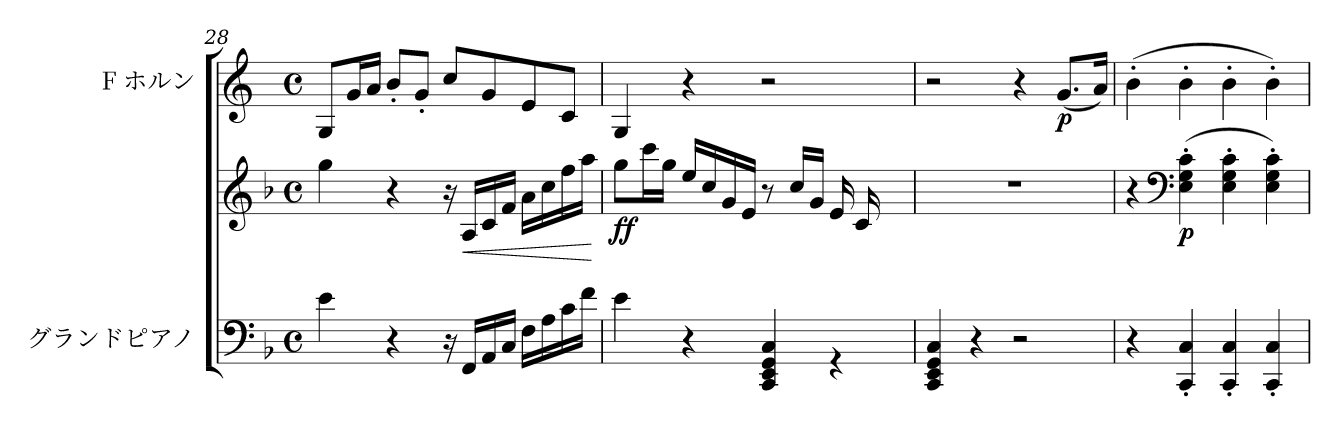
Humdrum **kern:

**kern	**kern	**dynam	**kern	**dynam
*part2	*part2	*part2	*part1	*part1
*staff3	*staff2	*staff2/3	*staff1	*staff1
*I"グランドピアノ	*	*	*I"F ホルン	*
*clefF4	*clefG2	*	*clefG2	*
*	*	*	*ITrd4c7	*
*k[b-]	*k[b-]	*	*k[b-]	*
*M4/4	*M4/4	*	*M4/4	*
*met(c)	*met(c)	*	*met(c)	*
=28	=28	=28	=28	=28
4e\	4gg\	.	8C/L	.
.	.	.	16c/L	.
.	.	.	16d/JJ	.
4r	4r	.	8e'/L	.
.	.	.	8c'/J	.
16r	16r	.	8f/L	.
!	!	!LO:HP:b	!	!
16FF/LL	16A/LL	<	.	.
16AA/	16c/	.	8c/	.
16C/JJ	16f/JJ	.	.	.
16F\LL	16a\LL	.	8A/	.
16A\	16cc\	.	.	.
16c\	16ff\	.	8F/J	.
16f\JJ	16aa\JJ	.	.	.
.	.	[	.	.
=29	=29	=29	=29	=29
*^	*	*	*	*
!	!	!	!LO:DY:b	!	!
2..ryy	4e\	8gg\L	ff	4C/	.
.	.	16ccc\L	.	.	.
.	.	16gg\JJ	.	.	.
.	4r	16ee/LL	.	4r	.
.	.	16cc/	.	.	.
.	.	16g/	.	.	.
.	.	16e/JJ	.	.	.
.	4CC/ 4EE/ 4GG/ 4C/	8r	.	2r	.
.	.	16cc/LL	.	.	.
.	.	16g/JJ	.	.	.
.	4r	16e/LL	.	.	.
.	.	16c/	.	.	.
16G/	.	8ryy	.	.	.
16E/JJ	.	.	.	.	.
*v	*v	*	*	*	*
!!LO:LB:g=z
=30	=30	=30	=30	=30
4CC/ 4EE/ 4GG/ 4C/	1r	.	2r	.
4r	.	.	.	.
2r	.	.	4r	.
!	!	!	!	!LO:DY:b
.	.	.	(<8.c/L	p
.	.	.	16d/Jk)	.
=31	=31	=31	=31	=31
4r	4r	.	(>4e'\	.
*	*clefF4	*	*	*
!	!	!LO:DY:b	!	!
4CC/' 4C/'	(>4E\' 4G\' 4c\'	p	4e'\	.
4CC/' 4C/'	4E\' 4G\' 4c\'	.	4e'\	.
4CC/' 4C/'	4E\' 4G\' 4c\')	.	4e'\)	.
=	=	=	=	=
*-	*-	*-	*-	*-
